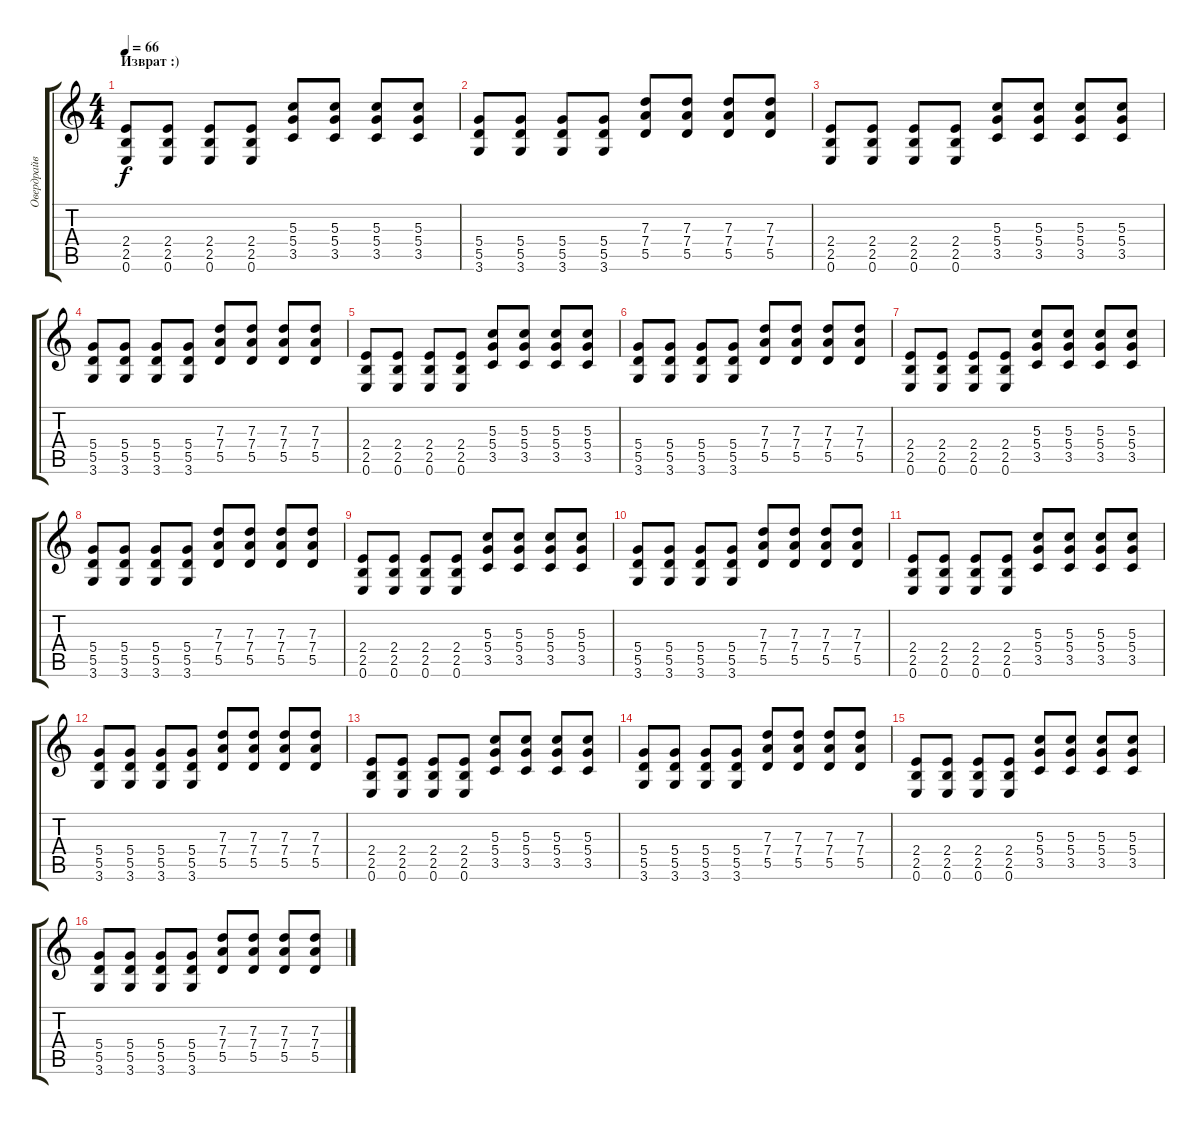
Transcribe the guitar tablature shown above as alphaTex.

\track ("Овердрайв" "Овердрайв") {instrument overdrivenguitar}
\staff {score tabs}
\tuning (E4 B3 G3 D3 A2 E2) {hide}
\ts (4 4)
\section ("" "Изврат :)")
\tempo 66
\clef g2
\ks c
(2.4 2.5 0.6).8{dy f} (2.4 2.5 0.6).8 (2.4 2.5 0.6).8 (2.4 2.5 0.6).8 (5.3 5.4 3.5).8 (5.3 5.4 3.5).8 (5.3 5.4 3.5).8 (5.3 5.4 3.5).8 |
(5.4 5.5 3.6).8 (5.4 5.5 3.6).8 (5.4 5.5 3.6).8 (5.4 5.5 3.6).8 (7.3 7.4 5.5).8 (7.3 7.4 5.5).8 (7.3 7.4 5.5).8 (7.3 7.4 5.5).8 |
(2.4 2.5 0.6).8 (2.4 2.5 0.6).8 (2.4 2.5 0.6).8 (2.4 2.5 0.6).8 (5.3 5.4 3.5).8 (5.3 5.4 3.5).8 (5.3 5.4 3.5).8 (5.3 5.4 3.5).8 |
(5.4 5.5 3.6).8 (5.4 5.5 3.6).8 (5.4 5.5 3.6).8 (5.4 5.5 3.6).8 (7.3 7.4 5.5).8 (7.3 7.4 5.5).8 (7.3 7.4 5.5).8 (7.3 7.4 5.5).8 |
(2.4 2.5 0.6).8 (2.4 2.5 0.6).8 (2.4 2.5 0.6).8 (2.4 2.5 0.6).8 (5.3 5.4 3.5).8 (5.3 5.4 3.5).8 (5.3 5.4 3.5).8 (5.3 5.4 3.5).8 |
(5.4 5.5 3.6).8 (5.4 5.5 3.6).8 (5.4 5.5 3.6).8 (5.4 5.5 3.6).8 (7.3 7.4 5.5).8 (7.3 7.4 5.5).8 (7.3 7.4 5.5).8 (7.3 7.4 5.5).8 |
(2.4 2.5 0.6).8 (2.4 2.5 0.6).8 (2.4 2.5 0.6).8 (2.4 2.5 0.6).8 (5.3 5.4 3.5).8 (5.3 5.4 3.5).8 (5.3 5.4 3.5).8 (5.3 5.4 3.5).8 |
(5.4 5.5 3.6).8 (5.4 5.5 3.6).8 (5.4 5.5 3.6).8 (5.4 5.5 3.6).8 (7.3 7.4 5.5).8 (7.3 7.4 5.5).8 (7.3 7.4 5.5).8 (7.3 7.4 5.5).8 |
(2.4 2.5 0.6).8 (2.4 2.5 0.6).8 (2.4 2.5 0.6).8 (2.4 2.5 0.6).8 (5.3 5.4 3.5).8 (5.3 5.4 3.5).8 (5.3 5.4 3.5).8 (5.3 5.4 3.5).8 |
(5.4 5.5 3.6).8 (5.4 5.5 3.6).8 (5.4 5.5 3.6).8 (5.4 5.5 3.6).8 (7.3 7.4 5.5).8 (7.3 7.4 5.5).8 (7.3 7.4 5.5).8 (7.3 7.4 5.5).8 |
(2.4 2.5 0.6).8 (2.4 2.5 0.6).8 (2.4 2.5 0.6).8 (2.4 2.5 0.6).8 (5.3 5.4 3.5).8 (5.3 5.4 3.5).8 (5.3 5.4 3.5).8 (5.3 5.4 3.5).8 |
(5.4 5.5 3.6).8 (5.4 5.5 3.6).8 (5.4 5.5 3.6).8 (5.4 5.5 3.6).8 (7.3 7.4 5.5).8 (7.3 7.4 5.5).8 (7.3 7.4 5.5).8 (7.3 7.4 5.5).8 |
(2.4 2.5 0.6).8 (2.4 2.5 0.6).8 (2.4 2.5 0.6).8 (2.4 2.5 0.6).8 (5.3 5.4 3.5).8 (5.3 5.4 3.5).8 (5.3 5.4 3.5).8 (5.3 5.4 3.5).8 |
(5.4 5.5 3.6).8 (5.4 5.5 3.6).8 (5.4 5.5 3.6).8 (5.4 5.5 3.6).8 (7.3 7.4 5.5).8 (7.3 7.4 5.5).8 (7.3 7.4 5.5).8 (7.3 7.4 5.5).8 |
(2.4 2.5 0.6).8 (2.4 2.5 0.6).8 (2.4 2.5 0.6).8 (2.4 2.5 0.6).8 (5.3 5.4 3.5).8 (5.3 5.4 3.5).8 (5.3 5.4 3.5).8 (5.3 5.4 3.5).8 |
(5.4 5.5 3.6).8 (5.4 5.5 3.6).8 (5.4 5.5 3.6).8 (5.4 5.5 3.6).8 (7.3 7.4 5.5).8 (7.3 7.4 5.5).8 (7.3 7.4 5.5).8 (7.3 7.4 5.5).8
